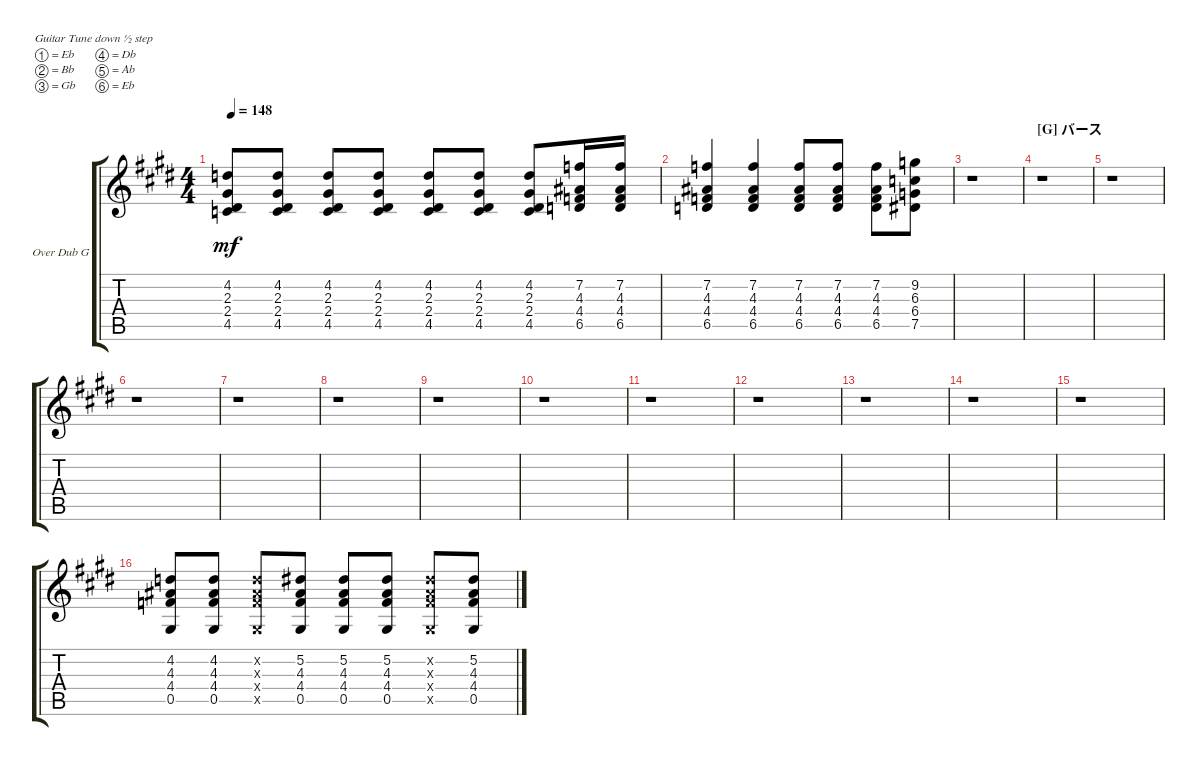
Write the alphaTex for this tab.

\bracketExtendMode groupsimilarinstruments
\firstSystemTrackNameOrientation horizontal
\otherSystemsTrackNameOrientation horizontal
\track ("Over Dub Guitar" "Over Dub G") {instrument acousticguitarnylon}
\staff {score tabs}
\tuning (Eb4 Bb3 Gb3 Db3 Ab2 Eb2)
\ts (4 4)
\tempo 148
\clef g2
\ks e
(4.5{t} 2.4{t} 2.3{t} 4.2{t}).8{dy mf} (4.5 2.4 2.3 4.2).8 (4.5 2.4 2.3 4.2).8 (4.5 2.4 2.3 4.2).8 (4.5 2.4 2.3 4.2).8 (4.5 2.4 2.3 4.2).8 (4.5 2.4 2.3 4.2).8 (6.5 4.4 4.3 7.2).16 (6.5 4.4 4.3 7.2).16 |
(6.5 4.4 4.3 7.2).4 (6.5 4.4 4.3 7.2).4 (6.5 4.4 4.3 7.2).8 (6.5 4.4 4.3 7.2).8 (6.5 4.4 4.3 7.2).8 (7.5 6.4 6.3 9.2).8 |
r.1 |
\section ("G" "バース")
r.1 |
r.1 |
r.1 |
r.1 |
r.1 |
r.1 |
r.1 |
r.1 |
r.1 |
r.1 |
r.1 |
r.1 |
(0.5 4.4 4.3 4.2).8 (0.5 4.4 4.3 4.2).8 (0.5{x} 4.4{x} 4.3{x} 4.2{x}).8 (0.5 4.4 4.3 5.2).8 (0.5 4.4 4.3 5.2).8 (0.5 4.4 4.3 5.2).8 (0.5{x} 4.4{x} 4.3{x} 5.2{x}).8 (0.5 4.4 4.3 5.2).8
